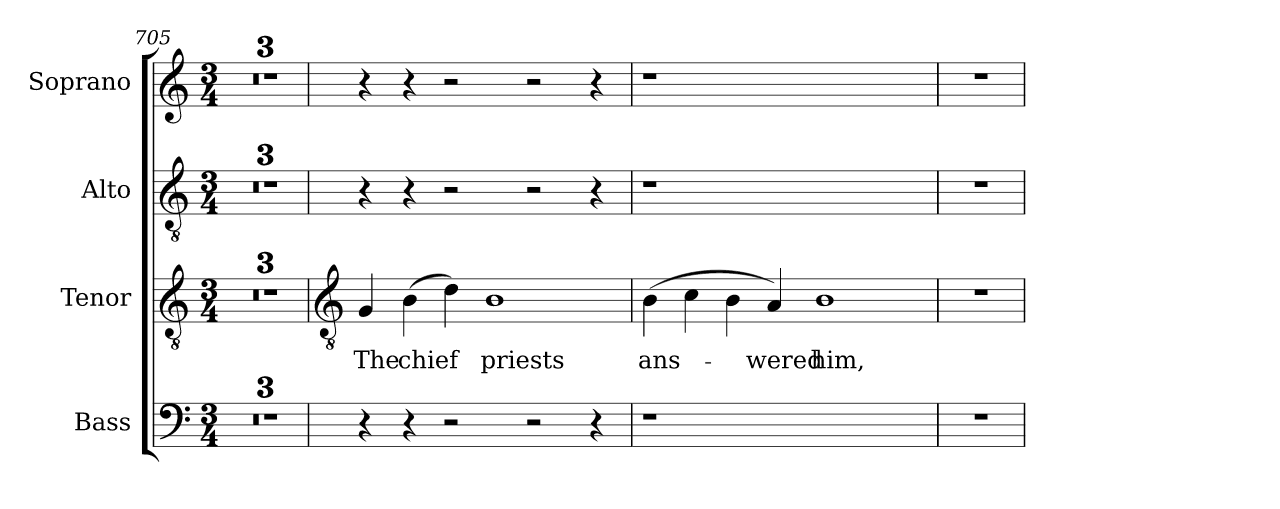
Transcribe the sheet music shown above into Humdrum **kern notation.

**kern	**kern	**text	**kern	**kern
*part4	*part3	*part3	*part2	*part1
*staff4	*staff3	*staff3	*staff2	*staff1
*I"Bass	*I"Tenor	*	*I"Alto	*I"Soprano
*clefF4	*clefGv2	*	*clefGv2	*clefG2
*	*ITrd7c12	*	*ITrd7c12	*
*k[]	*k[]	*	*k[]	*k[]
*C:	*C:	*	*C:	*C:
*M3/4	*M3/4	*	*M3/4	*M3/4
=705	=705	=705	=705	=705
!LO:N:vis=1	!LO:N:vis=1	!	!LO:N:vis=1	!LO:N:vis=1
2.r	2.r	.	2.r	2.r
=706	=706	=706	=706	=706
!LO:N:vis=1	!LO:N:vis=1	!	!LO:N:vis=1	!LO:N:vis=1
2.r	2.r	.	2.r	2.r
!!LO:PB:g=z
=707	=707	=707	=707	=707
!LO:N:vis=1	!LO:N:vis=1	!	!LO:N:vis=1	!LO:N:vis=1
2.r	2.r	.	2.r	2.r
=708	=708	=708	=708	=708
*	*clefGv2	*	*	*
!	!	!LO:LY:b:color=#000000	!	!
4r	4GGi/	The	4r	4r
!	!	!LO:LY:b:color=#000000	!	!
4r	(4BBi\	chief	4r	4r
2r	4Di\)	.	2r	2r
!	!	!LO:LY:b:color=#000000	!	!
.	1BBi	priests	.	.
2r	.	.	2r	2r
4r	.	.	4r	4r
=709	=709	=709	=709	=709
!LO:N:vis=1	!	!	!	!
!	!	!LO:LY:b:color=#000000	!LO:N:vis=1	!LO:N:vis=1
2.r	(4BBi\	ans-	2.r	2.r
.	4Ci\	.	.	.
.	4BBi\	.	.	.
!	!	!LO:LY:b:color=#000000	!	!
1ryy	4AAi/)	-wered	1ryy	1ryy
!	!	!LO:LY:b:color=#000000	!	!
.	1BBi	him,	.	.
4ryy	.	.	4ryy	4ryy
=710	=710	=710	=710	=710
*	*stria0	*	*	*
!LO:N:vis=1	!LO:N:vis=1	!	!LO:N:vis=1	!LO:N:vis=1
2.r	2.r	.	2.r	2.r
=	=	=	=	=
*-	*-	*-	*-	*-
